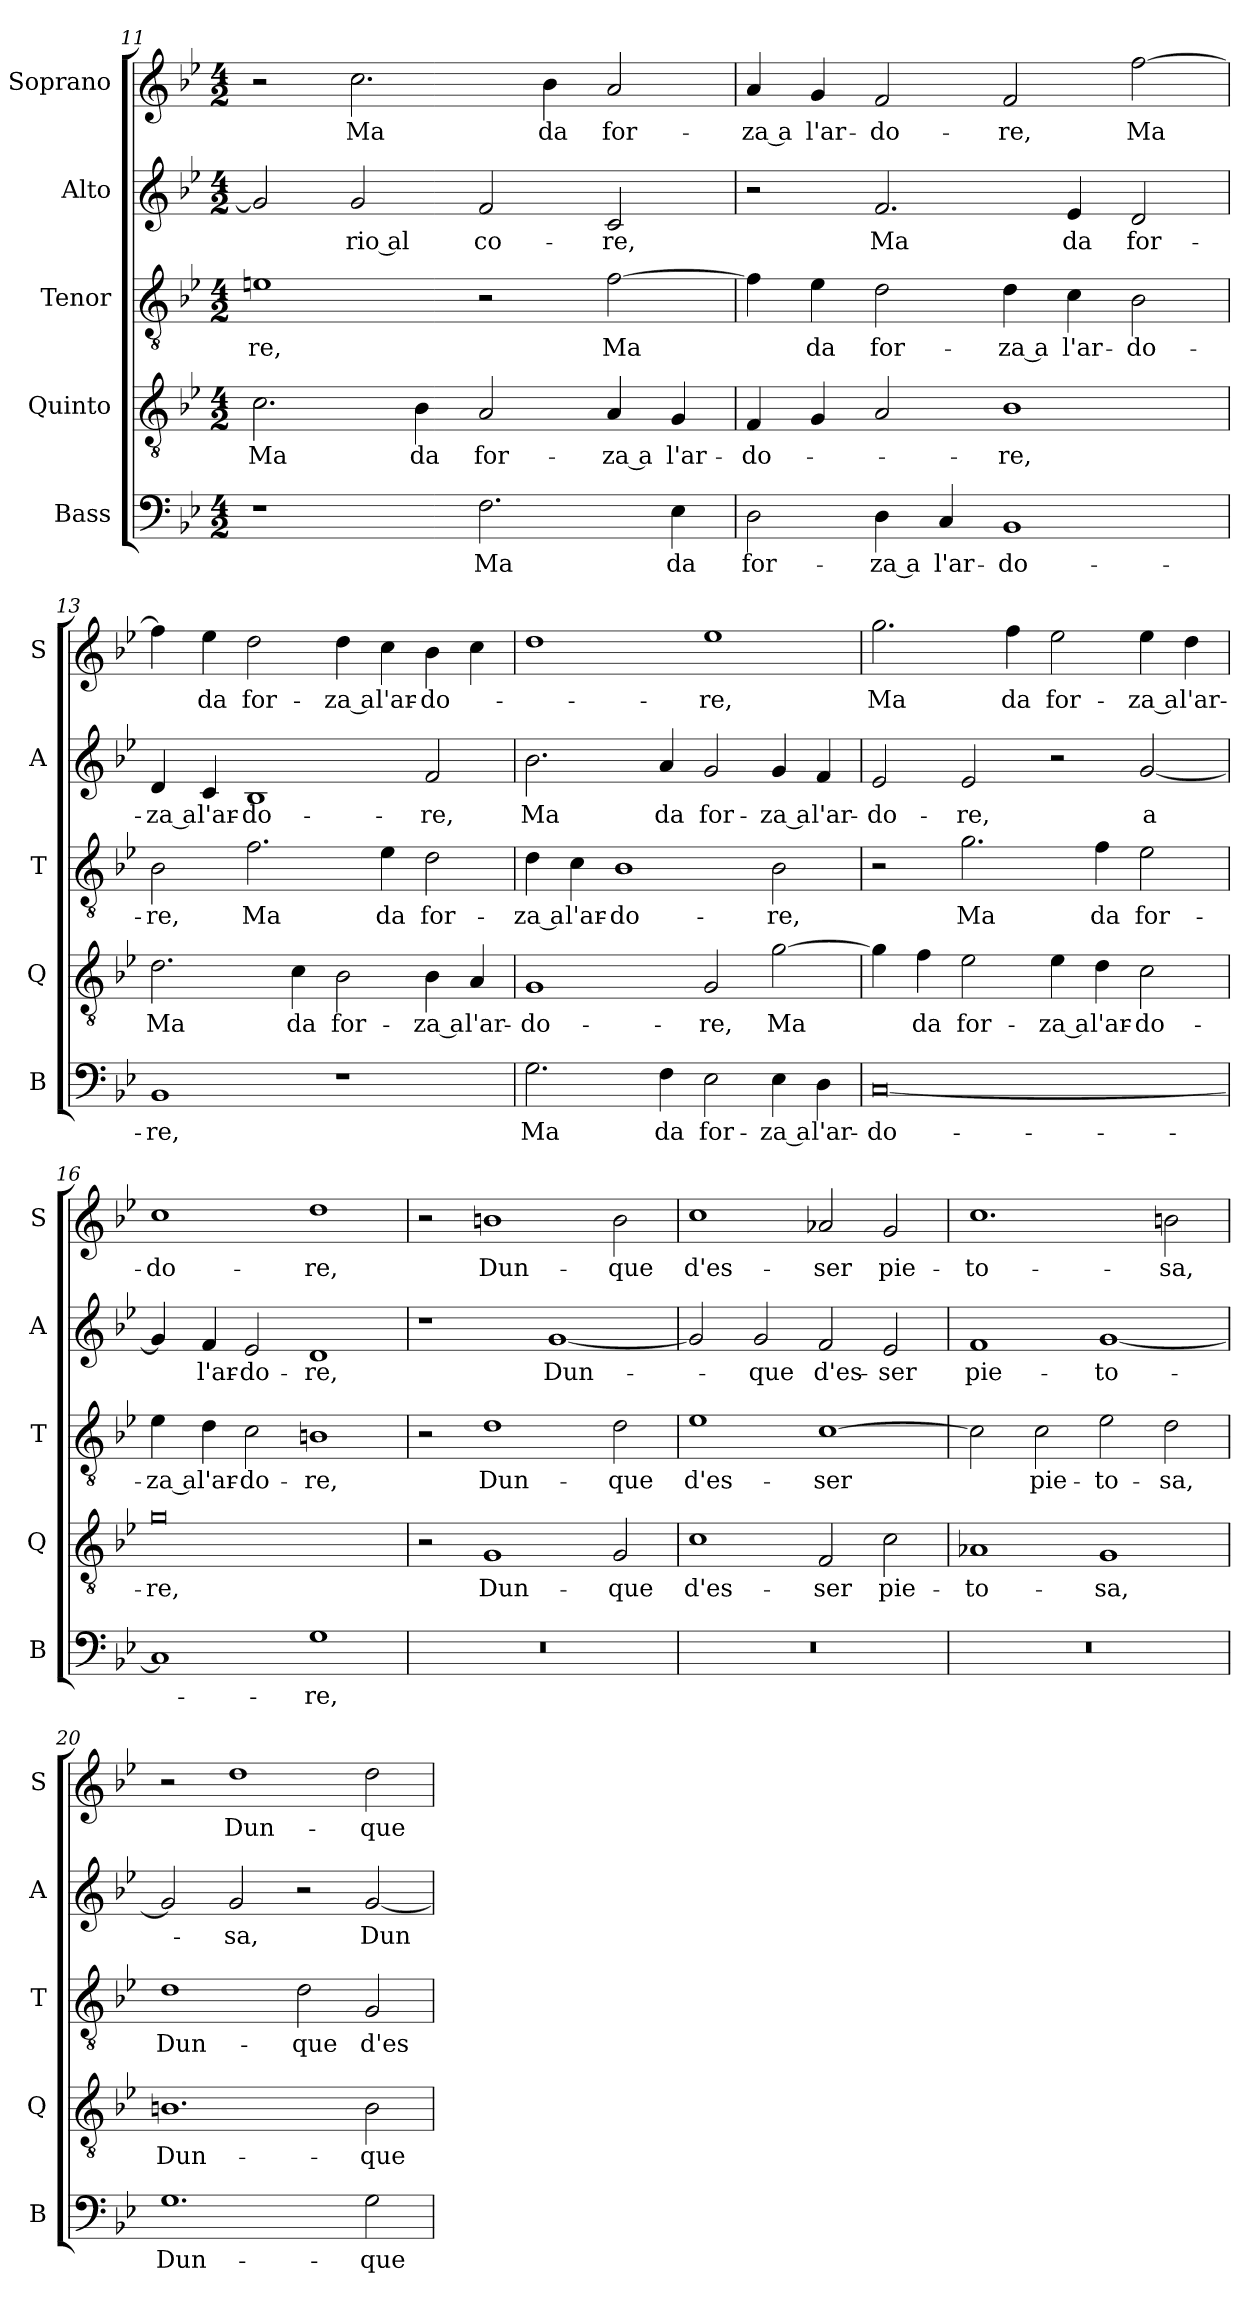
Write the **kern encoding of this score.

**kern	**text	**kern	**text	**kern	**text	**kern	**text	**kern	**text
*part5	*part5	*part4	*part4	*part3	*part3	*part2	*part2	*part1	*part1
*staff5	*staff5	*staff4	*staff4	*staff3	*staff3	*staff2	*staff2	*staff1	*staff1
*I"Bass	*	*I"Quinto	*	*I"Tenor	*	*I"Alto	*	*I"Soprano	*
*I'B	*	*I'Q	*	*I'T	*	*I'A	*	*I'S	*
*clefF4	*	*clefGv2	*	*clefGv2	*	*clefG2	*	*clefG2	*
*k[b-e-]	*	*k[b-e-]	*	*k[b-e-]	*	*k[b-e-]	*	*k[b-e-]	*
*B-:	*	*B-:	*	*B-:	*	*B-:	*	*B-:	*
*M4/2	*	*M4/2	*	*M4/2	*	*M4/2	*	*M4/2	*
=11	=11	=11	=11	=11	=11	=11	=11	=11	=11
!	!	!	!LO:LY:b	!	!LO:LY:b	!	!	!	!
1r	.	2.c\	Ma	1en	-re,	2g/]	.	2r	.
!	!	!	!	!	!	!	!LO:LY:b	!	!LO:LY:b
.	.	.	.	.	.	2g/	-rio al	2.cc\	Ma
!	!	!	!LO:LY:b	!	!	!	!	!	!
.	.	4B-\	da	.	.	.	.	.	.
!	!LO:LY:b	!	!LO:LY:b	!	!	!	!LO:LY:b	!	!
2.F\	Ma	2A/	for-	2r	.	2f/	co-	.	.
!	!	!	!	!	!	!	!	!	!LO:LY:b
.	.	.	.	.	.	.	.	4b-\	da
!	!	!	!LO:LY:b	!	!LO:LY:b	!	!LO:LY:b	!	!LO:LY:b
.	.	4A/	-za a	[2f\	Ma	2c/	-re,	2a/	for-
!	!LO:LY:b	!	!LO:LY:b	!	!	!	!	!	!
4E-\	da	4G/	l'ar-	.	.	.	.	.	.
=12	=12	=12	=12	=12	=12	=12	=12	=12	=12
!	!LO:LY:b	!	!LO:LY:b	!	!	!	!	!	!LO:LY:b
2D\	for-	4F/	-do-	4f\]	.	2r	.	4a/	-za a
!	!	!	!	!	!LO:LY:b	!	!	!	!LO:LY:b
.	.	4G/	.	4e-\	da	.	.	4g/	l'ar-
!	!LO:LY:b	!	!	!	!LO:LY:b	!	!LO:LY:b	!	!LO:LY:b
4D\	-za a	2A/	.	2d\	for-	2.f/	Ma	2f/	-do-
!	!LO:LY:b	!	!	!	!	!	!	!	!
4C/	l'ar-	.	.	.	.	.	.	.	.
!	!LO:LY:b	!	!LO:LY:b	!	!LO:LY:b	!	!	!	!LO:LY:b
1BB-	-do-	1B-	-re,	4d\	-za a	.	.	2f/	-re,
!	!	!	!	!	!LO:LY:b	!	!LO:LY:b	!	!
.	.	.	.	4c\	l'ar-	4e-/	da	.	.
!	!	!	!	!	!LO:LY:b	!	!LO:LY:b	!	!LO:LY:b
.	.	.	.	2B-\	-do-	2d/	for-	[2ff\	Ma
!!LO:PB:g=z
=13	=13	=13	=13	=13	=13	=13	=13	=13	=13
!	!LO:LY:b	!	!LO:LY:b	!	!LO:LY:b	!	!LO:LY:b	!	!
1BB-	-re,	2.d\	Ma	2B-\	-re,	4d/	-za a	4ff\]	.
!	!	!	!	!	!	!	!LO:LY:b	!	!LO:LY:b
.	.	.	.	.	.	4c/	l'ar-	4ee-\	da
!	!	!	!	!	!LO:LY:b	!	!LO:LY:b	!	!LO:LY:b
.	.	.	.	2.f\	Ma	1B-	-do-	2dd\	for-
!	!	!	!LO:LY:b	!	!	!	!	!	!
.	.	4c\	da	.	.	.	.	.	.
!	!	!	!LO:LY:b	!	!	!	!	!	!LO:LY:b
1r	.	2B-\	for-	.	.	.	.	4dd\	-za a
!	!	!	!	!	!LO:LY:b	!	!	!	!LO:LY:b
.	.	.	.	4e-\	da	.	.	4cc\	l'ar-
!	!	!	!LO:LY:b	!	!LO:LY:b	!	!LO:LY:b	!	!LO:LY:b
.	.	4B-\	-za a	2d\	for-	2f/	-re,	4b-\	-do-
!	!	!	!LO:LY:b	!	!	!	!	!	!
.	.	4A/	l'ar-	.	.	.	.	4cc\	.
=14	=14	=14	=14	=14	=14	=14	=14	=14	=14
!	!LO:LY:b	!	!LO:LY:b	!	!LO:LY:b	!	!LO:LY:b	!	!
2.G\	Ma	1G	-do-	4d\	-za a	2.b-\	Ma	1dd	.
!	!	!	!	!	!LO:LY:b	!	!	!	!
.	.	.	.	4c\	l'ar-	.	.	.	.
!	!	!	!	!	!LO:LY:b	!	!	!	!
.	.	.	.	1B-	-do-	.	.	.	.
!	!LO:LY:b	!	!	!	!	!	!LO:LY:b	!	!
4F\	da	.	.	.	.	4a/	da	.	.
!	!LO:LY:b	!	!LO:LY:b	!	!	!	!LO:LY:b	!	!LO:LY:b
2E-\	for-	2G/	-re,	.	.	2g/	for-	1ee-	-re,
!	!LO:LY:b	!	!LO:LY:b	!	!LO:LY:b	!	!LO:LY:b	!	!
4E-\	-za a	[2g\	Ma	2B-\	-re,	4g/	-za a	.	.
!	!LO:LY:b	!	!	!	!	!	!LO:LY:b	!	!
4D\	l'ar-	.	.	.	.	4f/	l'ar-	.	.
=15	=15	=15	=15	=15	=15	=15	=15	=15	=15
!	!LO:LY:b	!	!	!	!	!	!LO:LY:b	!	!LO:LY:b
[0C	-do-	4g\]	.	2r	.	2e-/	-do-	2.gg\	Ma
!	!	!	!LO:LY:b	!	!	!	!	!	!
.	.	4f\	da	.	.	.	.	.	.
!	!	!	!LO:LY:b	!	!LO:LY:b	!	!LO:LY:b	!	!
.	.	2e-\	for-	2.g\	Ma	2e-/	-re,	.	.
!	!	!	!	!	!	!	!	!	!LO:LY:b
.	.	.	.	.	.	.	.	4ff\	da
!	!	!	!LO:LY:b	!	!	!	!	!	!LO:LY:b
.	.	4e-\	-za a	.	.	2r	.	2ee-\	for-
!	!	!	!LO:LY:b	!	!LO:LY:b	!	!	!	!
.	.	4d\	l'ar-	4f\	da	.	.	.	.
!	!	!	!LO:LY:b	!	!LO:LY:b	!	!LO:LY:b	!	!LO:LY:b
.	.	2c\	-do-	2e-\	for-	[2g/	a	4ee-\	-za a
!	!	!	!	!	!	!	!	!	!LO:LY:b
.	.	.	.	.	.	.	.	4dd\	l'ar-
!!LO:LB:g=z
=16	=16	=16	=16	=16	=16	=16	=16	=16	=16
!	!	!	!LO:LY:b	!	!LO:LY:b	!	!	!	!LO:LY:b
1C]	.	0g	-re,	4e-\	-za a	4g/]	.	1cc	-do-
!	!	!	!	!	!LO:LY:b	!	!LO:LY:b	!	!
.	.	.	.	4d\	l'ar-	4f/	l'ar-	.	.
!	!	!	!	!	!LO:LY:b	!	!LO:LY:b	!	!
.	.	.	.	2c\	-do-	2e-/	-do-	.	.
!	!LO:LY:b	!	!	!	!LO:LY:b	!	!LO:LY:b	!	!LO:LY:b
1G	-re,	.	.	1Bn	-re,	1d	-re,	1dd	-re,
=17	=17	=17	=17	=17	=17	=17	=17	=17	=17
0r	.	2r	.	2r	.	1r	.	2r	.
!	!	!	!LO:LY:b	!	!LO:LY:b	!	!	!	!LO:LY:b
.	.	1G	Dun-	1d	Dun-	.	.	1bn	Dun-
!	!	!	!	!	!	!	!LO:LY:b	!	!
.	.	.	.	.	.	[1g	Dun-	.	.
!	!	!	!LO:LY:b	!	!LO:LY:b	!	!	!	!LO:LY:b
.	.	2G/	-que	2d\	-que	.	.	2b\	-que
=18	=18	=18	=18	=18	=18	=18	=18	=18	=18
!	!	!	!LO:LY:b	!	!LO:LY:b	!	!	!	!LO:LY:b
0r	.	1c	d'es-	1e-	d'es-	2g/]	.	1cc	d'es-
!	!	!	!	!	!	!	!LO:LY:b	!	!
.	.	.	.	.	.	2g/	-que	.	.
!	!	!	!LO:LY:b	!	!LO:LY:b	!	!LO:LY:b	!	!LO:LY:b
.	.	2F/	-ser	[1c	-ser	2f/	d'es-	2a-X/	-ser
!	!	!	!LO:LY:b	!	!	!	!LO:LY:b	!	!LO:LY:b
.	.	2c\	pie-	.	.	2e-/	-ser	2g/	pie-
=19	=19	=19	=19	=19	=19	=19	=19	=19	=19
!	!	!	!LO:LY:b	!	!	!	!LO:LY:b	!	!LO:LY:b
0r	.	1A-X	-to-	2c\]	.	1f	pie-	1.cc	-to-
!	!	!	!	!	!LO:LY:b	!	!	!	!
.	.	.	.	2c\	pie-	.	.	.	.
!	!	!	!LO:LY:b	!	!LO:LY:b	!	!LO:LY:b	!	!
.	.	1G	-sa,	2e-\	-to-	[1g	-to-	.	.
!	!	!	!	!	!LO:LY:b	!	!	!	!LO:LY:b
.	.	.	.	2d\	-sa,	.	.	2bn\	-sa,
!!LO:LB:g=z
=20	=20	=20	=20	=20	=20	=20	=20	=20	=20
!	!LO:LY:b	!	!LO:LY:b	!	!LO:LY:b	!	!	!	!
1.G	Dun-	1.Bn	Dun-	1d	Dun-	2g/]	.	2r	.
!	!	!	!	!	!	!	!LO:LY:b	!	!LO:LY:b
.	.	.	.	.	.	2g/	-sa,	1dd	Dun-
!	!	!	!	!	!LO:LY:b	!	!	!	!
.	.	.	.	2d\	-que	2r	.	.	.
!	!LO:LY:b	!	!LO:LY:b	!	!LO:LY:b	!	!LO:LY:b	!	!LO:LY:b
2G\	-que	2B\	-que	2G/	d'es-	[2g/	Dun-	2dd\	-que
=	=	=	=	=	=	=	=	=	=
*-	*-	*-	*-	*-	*-	*-	*-	*-	*-
